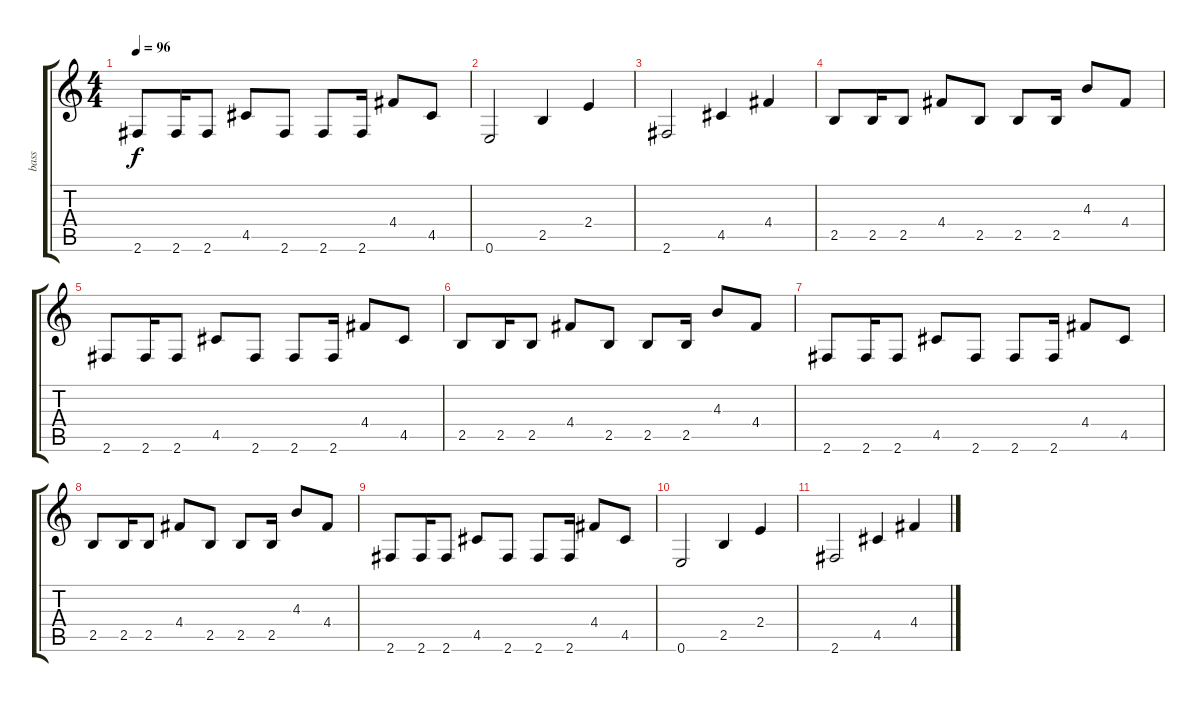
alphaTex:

\track ("bass" "bass") {instrument electricbassfinger}
\staff {score tabs}
\tuning (E4 B3 G3 D3 A2 E2) {hide}
\ts (4 4)
\tempo 96
\clef g2
\ks c
2.6.8{dy f} 2.6.16 2.6.8 4.5.8 2.6.8 2.6.8 2.6.16 4.4.8 4.5.8 |
0.6.2 2.5.4 2.4.4 |
2.6.2 4.5.4 4.4.4 |
2.5.8 2.5.16 2.5.8 4.4.8 2.5.8 2.5.8 2.5.16 4.3.8 4.4.8 |
2.6.8 2.6.16 2.6.8 4.5.8 2.6.8 2.6.8 2.6.16 4.4.8 4.5.8 |
2.5.8 2.5.16 2.5.8 4.4.8 2.5.8 2.5.8 2.5.16 4.3.8 4.4.8 |
2.6.8 2.6.16 2.6.8 4.5.8 2.6.8 2.6.8 2.6.16 4.4.8 4.5.8 |
2.5.8 2.5.16 2.5.8 4.4.8 2.5.8 2.5.8 2.5.16 4.3.8 4.4.8 |
2.6.8 2.6.16 2.6.8 4.5.8 2.6.8 2.6.8 2.6.16 4.4.8 4.5.8 |
0.6.2 2.5.4 2.4.4 |
2.6.2 4.5.4 4.4.4
